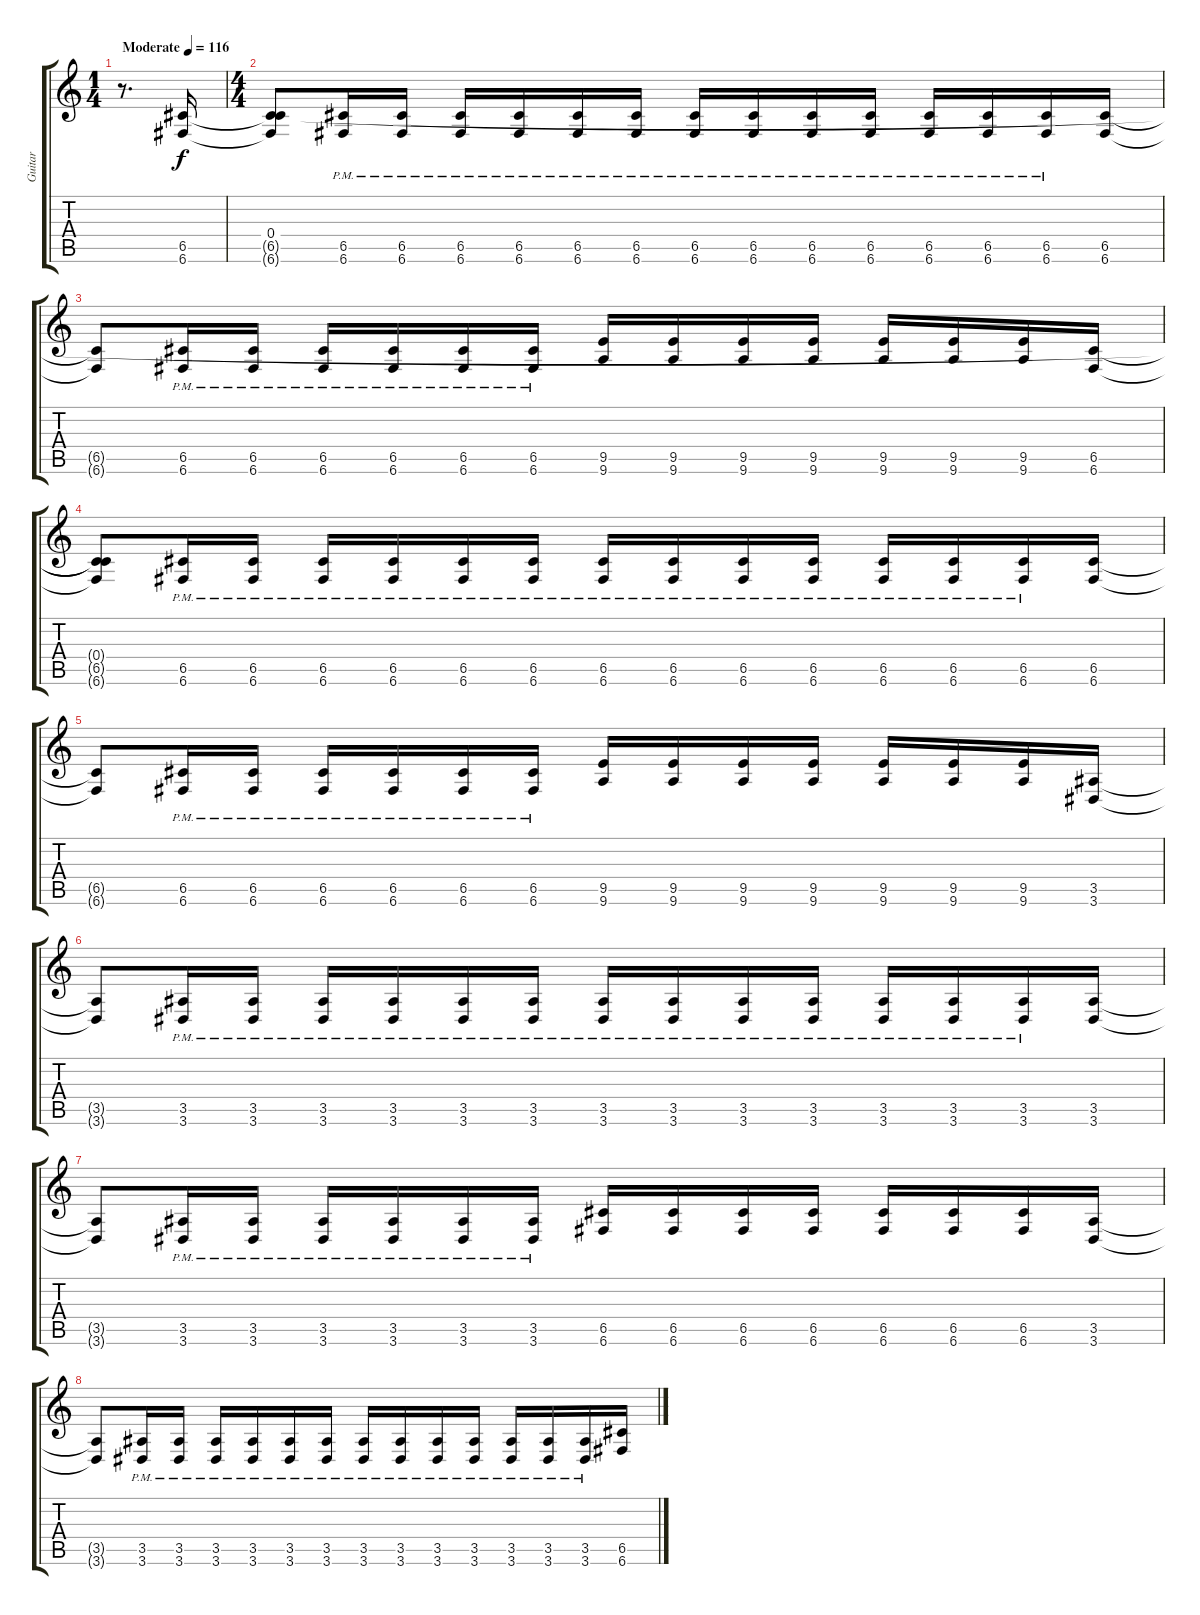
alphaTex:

\track ("Guitar" "Guitar") {instrument distortionguitar}
\staff {score tabs}
\tuning (D4 A3 F3 C3 G2 C2) {hide}
\ts (1 4)
\tempo (116 "Moderate")
\clef g2
\ks c
r.8{d dy f instrument distortionguitar} (6.5 6.6).16 |
\ts (4 4)
(0.4 6.5{t} 6.6{t}).8 (6.5{pm} 6.6{pm}).16 (6.5{pm} 6.6{pm}).16 (6.5{pm} 6.6{pm}).16 (6.5{pm} 6.6{pm}).16 (6.5{pm} 6.6{pm}).16 (6.5{pm} 6.6{pm}).16 (6.5{pm} 6.6{pm}).16 (6.5{pm} 6.6{pm}).16 (6.5{pm} 6.6{pm}).16 (6.5{pm} 6.6{pm}).16 (6.5{pm} 6.6{pm}).16 (6.5{pm} 6.6{pm}).16 (6.5{pm} 6.6{pm}).16 (6.5 6.6).16 |
(6.5{t} 6.6{t}).8 (6.5{pm} 6.6{pm}).16 (6.5{pm} 6.6{pm}).16 (6.5{pm} 6.6{pm}).16 (6.5{pm} 6.6{pm}).16 (6.5{pm} 6.6{pm}).16 (6.5{pm} 6.6{pm}).16 (9.5 9.6).16 (9.5 9.6).16 (9.5 9.6).16 (9.5 9.6).16 (9.5 9.6).16 (9.5 9.6).16 (9.5 9.6).16 (6.5 6.6).16 |
(0.4{t} 6.5{t} 6.6{t}).8 (6.5{pm} 6.6{pm}).16 (6.5{pm} 6.6{pm}).16 (6.5{pm} 6.6{pm}).16 (6.5{pm} 6.6{pm}).16 (6.5{pm} 6.6{pm}).16 (6.5{pm} 6.6{pm}).16 (6.5{pm} 6.6{pm}).16 (6.5{pm} 6.6{pm}).16 (6.5{pm} 6.6{pm}).16 (6.5{pm} 6.6{pm}).16 (6.5{pm} 6.6{pm}).16 (6.5{pm} 6.6{pm}).16 (6.5{pm} 6.6{pm}).16 (6.5 6.6).16 |
(6.5{t} 6.6{t}).8 (6.5{pm} 6.6{pm}).16 (6.5{pm} 6.6{pm}).16 (6.5{pm} 6.6{pm}).16 (6.5{pm} 6.6{pm}).16 (6.5{pm} 6.6{pm}).16 (6.5{pm} 6.6{pm}).16 (9.5 9.6).16 (9.5 9.6).16 (9.5 9.6).16 (9.5 9.6).16 (9.5 9.6).16 (9.5 9.6).16 (9.5 9.6).16 (3.5 3.6).16 |
(3.5{t} 3.6{t}).8 (3.5{pm} 3.6{pm}).16 (3.5{pm} 3.6{pm}).16 (3.5{pm} 3.6{pm}).16 (3.5{pm} 3.6{pm}).16 (3.5{pm} 3.6{pm}).16 (3.5{pm} 3.6{pm}).16 (3.5{pm} 3.6{pm}).16 (3.5{pm} 3.6{pm}).16 (3.5{pm} 3.6{pm}).16 (3.5{pm} 3.6{pm}).16 (3.5{pm} 3.6{pm}).16 (3.5{pm} 3.6{pm}).16 (3.5{pm} 3.6{pm}).16 (3.5 3.6).16 |
(3.5{t} 3.6{t}).8 (3.5{pm} 3.6{pm}).16 (3.5{pm} 3.6{pm}).16 (3.5{pm} 3.6{pm}).16 (3.5{pm} 3.6{pm}).16 (3.5{pm} 3.6{pm}).16 (3.5{pm} 3.6{pm}).16 (6.5 6.6).16 (6.5 6.6).16 (6.5 6.6).16 (6.5 6.6).16 (6.5 6.6).16 (6.5 6.6).16 (6.5 6.6).16 (3.5 3.6).16 |
(3.5{t} 3.6{t}).8 (3.5{pm} 3.6{pm}).16 (3.5{pm} 3.6{pm}).16 (3.5{pm} 3.6{pm}).16 (3.5{pm} 3.6{pm}).16 (3.5{pm} 3.6{pm}).16 (3.5{pm} 3.6{pm}).16 (3.5{pm} 3.6{pm}).16 (3.5{pm} 3.6{pm}).16 (3.5{pm} 3.6{pm}).16 (3.5{pm} 3.6{pm}).16 (3.5{pm} 3.6{pm}).16 (3.5{pm} 3.6{pm}).16 (3.5{pm} 3.6{pm}).16 (6.5 6.6).16
